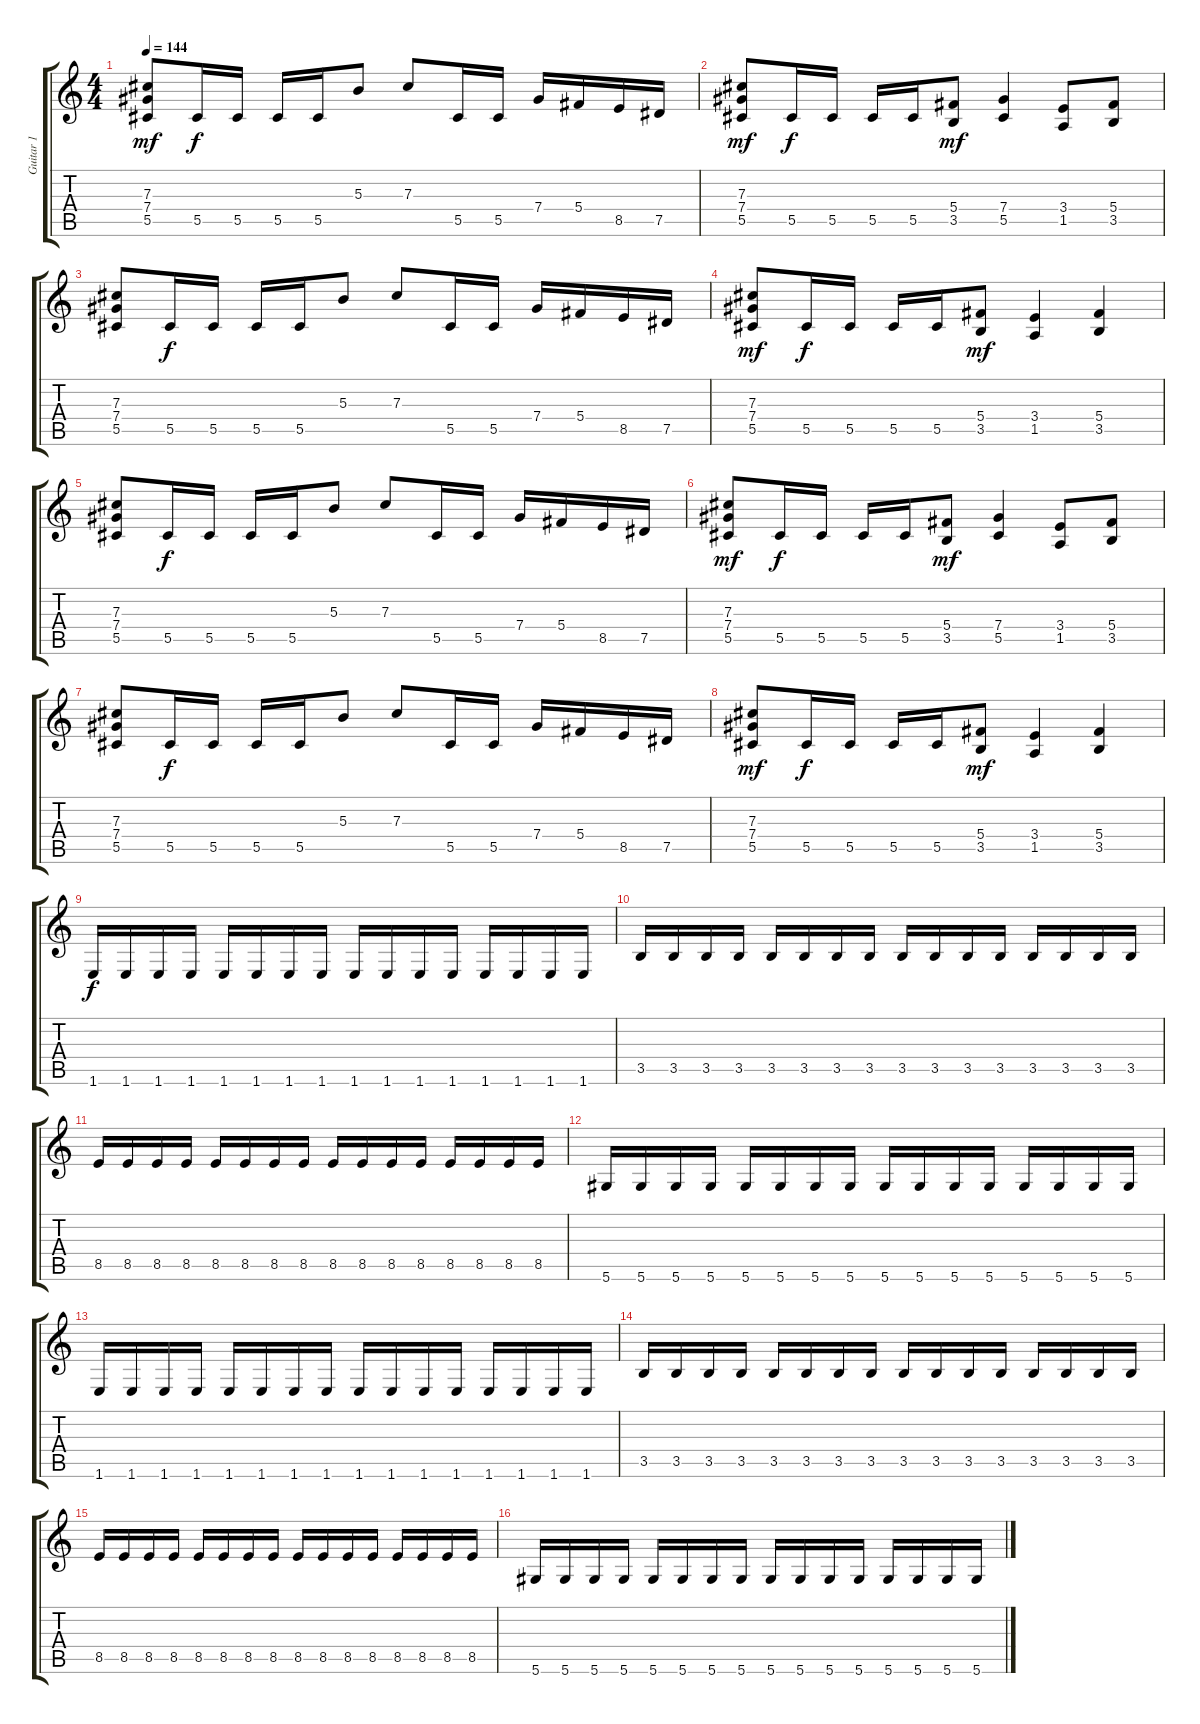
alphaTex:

\track ("Guitar 1" "Guitar 1") {instrument overdrivenguitar}
\staff {score tabs}
\tuning (Eb4 Bb3 Gb3 Db3 Ab2 Eb2) {hide}
\ts (4 4)
\tempo 144
\clef g2
\ks c
(7.3 7.4 5.5).8{dy mf} 5.5.16{dy f} 5.5.16 5.5.16 5.5.16 5.3.8 7.3.8 5.5.16 5.5.16 7.4.16 5.4.16 8.5.16 7.5.16 |
(7.3 7.4 5.5).8{dy mf} 5.5.16{dy f} 5.5.16 5.5.16 5.5.16 (5.4 3.5).8{dy mf} (7.4 5.5).4 (3.4 1.5).8 (5.4 3.5).8 |
(7.3 7.4 5.5).8 5.5.16{dy f} 5.5.16 5.5.16 5.5.16 5.3.8 7.3.8 5.5.16 5.5.16 7.4.16 5.4.16 8.5.16 7.5.16 |
(7.3 7.4 5.5).8{dy mf} 5.5.16{dy f} 5.5.16 5.5.16 5.5.16 (5.4 3.5).8{dy mf} (3.4 1.5).4 (5.4 3.5).4 |
(7.3 7.4 5.5).8 5.5.16{dy f} 5.5.16 5.5.16 5.5.16 5.3.8 7.3.8 5.5.16 5.5.16 7.4.16 5.4.16 8.5.16 7.5.16 |
(7.3 7.4 5.5).8{dy mf} 5.5.16{dy f} 5.5.16 5.5.16 5.5.16 (5.4 3.5).8{dy mf} (7.4 5.5).4 (3.4 1.5).8 (5.4 3.5).8 |
(7.3 7.4 5.5).8 5.5.16{dy f} 5.5.16 5.5.16 5.5.16 5.3.8 7.3.8 5.5.16 5.5.16 7.4.16 5.4.16 8.5.16 7.5.16 |
(7.3 7.4 5.5).8{dy mf} 5.5.16{dy f} 5.5.16 5.5.16 5.5.16 (5.4 3.5).8{dy mf} (3.4 1.5).4 (5.4 3.5).4 |
1.6.16{dy f} 1.6.16 1.6.16 1.6.16 1.6.16 1.6.16 1.6.16 1.6.16 1.6.16 1.6.16 1.6.16 1.6.16 1.6.16 1.6.16 1.6.16 1.6.16 |
3.5.16 3.5.16 3.5.16 3.5.16 3.5.16 3.5.16 3.5.16 3.5.16 3.5.16 3.5.16 3.5.16 3.5.16 3.5.16 3.5.16 3.5.16 3.5.16 |
8.5.16 8.5.16 8.5.16 8.5.16 8.5.16 8.5.16 8.5.16 8.5.16 8.5.16 8.5.16 8.5.16 8.5.16 8.5.16 8.5.16 8.5.16 8.5.16 |
5.6.16 5.6.16 5.6.16 5.6.16 5.6.16 5.6.16 5.6.16 5.6.16 5.6.16 5.6.16 5.6.16 5.6.16 5.6.16 5.6.16 5.6.16 5.6.16 |
1.6.16 1.6.16 1.6.16 1.6.16 1.6.16 1.6.16 1.6.16 1.6.16 1.6.16 1.6.16 1.6.16 1.6.16 1.6.16 1.6.16 1.6.16 1.6.16 |
3.5.16 3.5.16 3.5.16 3.5.16 3.5.16 3.5.16 3.5.16 3.5.16 3.5.16 3.5.16 3.5.16 3.5.16 3.5.16 3.5.16 3.5.16 3.5.16 |
8.5.16 8.5.16 8.5.16 8.5.16 8.5.16 8.5.16 8.5.16 8.5.16 8.5.16 8.5.16 8.5.16 8.5.16 8.5.16 8.5.16 8.5.16 8.5.16 |
5.6.16 5.6.16 5.6.16 5.6.16 5.6.16 5.6.16 5.6.16 5.6.16 5.6.16 5.6.16 5.6.16 5.6.16 5.6.16 5.6.16 5.6.16 5.6.16
